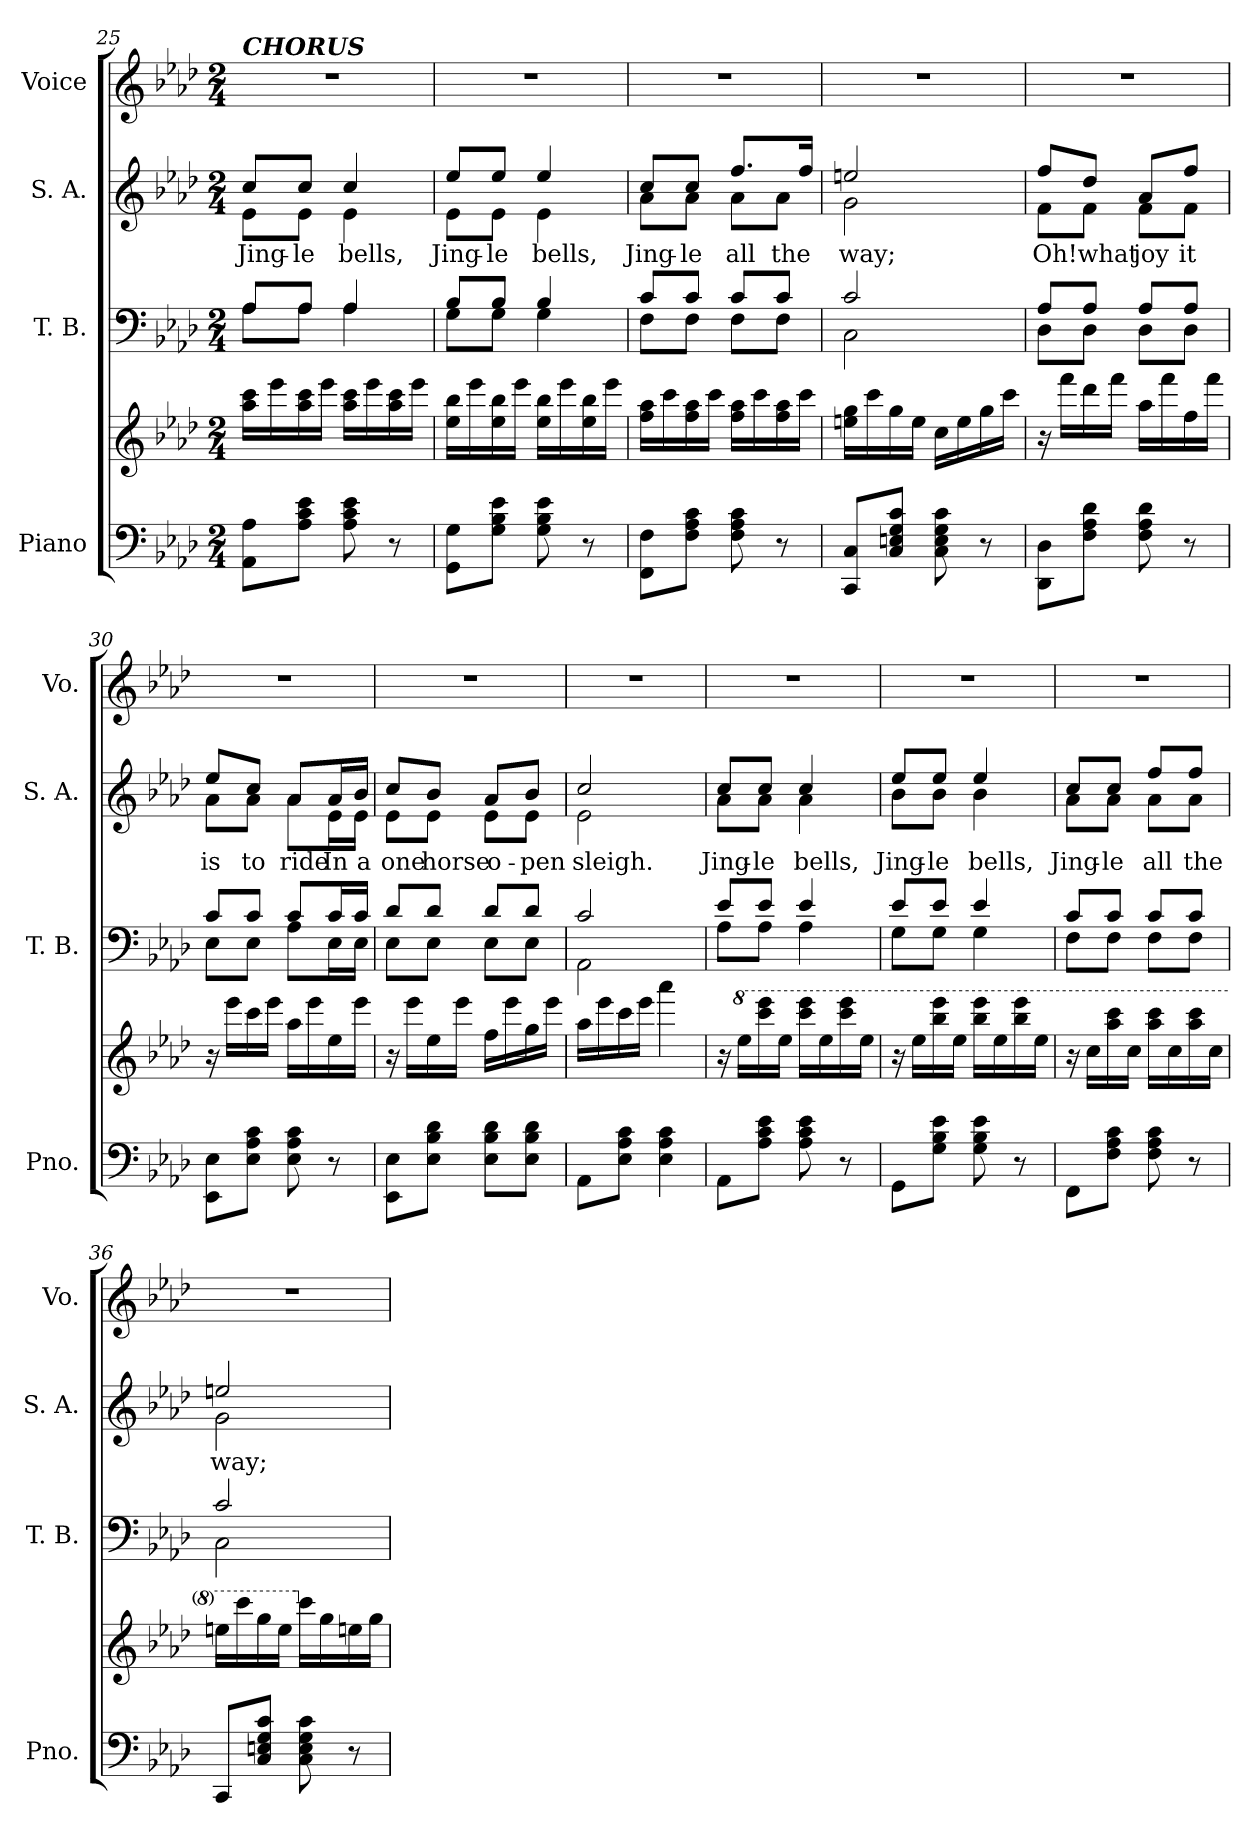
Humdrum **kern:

**kern	**kern	**kern	**kern	**text	**kern
*part4	*part4	*part3	*part2	*part2	*part1
*staff5	*staff4	*staff3	*staff2	*staff2	*staff1
*I"Piano	*	*I"T. B.	*I"S. A.	*	*I"Voice
*I'Pno.	*	*I'T. B.	*I'S. A.	*	*I'Vo.
!!LO:LB:g=z
*clefF4	*clefG2	*clefF4	*clefG2	*	*clefG2
*k[b-e-a-d-]	*k[b-e-a-d-]	*k[b-e-a-d-]	*k[b-e-a-d-]	*	*k[b-e-a-d-]
*M2/4	*M2/4	*M2/4	*M2/4	*	*M2/4
=25	=25	=25	=25	=25	=25
*	*	*^	*^	*	*
!	!	!	!	!	!	!	!LO:TX:Bi:t=CHORUS
!	!	!	!	!	!	!LO:LY:b	!
8AA-\ 8A-\L	16aa-\ 16ccc\LL	8A-/L	8A-\L	8cc/L	8e-\L	Jing-	2r
.	16eee-\	.	.	.	.	.	.
!	!	!	!	!	!	!LO:LY:b	!
8A-\ 8c\ 8e-\J	16aa-\ 16ccc\	8A-/J	8A-\J	8cc/J	8e-\J	-le	.
.	16eee-\JJ	.	.	.	.	.	.
!	!	!	!	!	!	!LO:LY:b	!
8A-\ 8c\ 8e-\	16aa-\ 16ccc\LL	4A-/	4A-\	4cc/	4e-\	bells,	.
.	16eee-\	.	.	.	.	.	.
8r	16aa-\ 16ccc\	.	.	.	.	.	.
.	16eee-\JJ	.	.	.	.	.	.
=26	=26	=26	=26	=26	=26	=26	=26
!	!	!	!	!	!	!LO:LY:b	!
8GG\ 8G\L	16ee-\ 16bb-\LL	8B-/L	8G\L	8ee-/L	8e-\L	Jing-	2r
.	16eee-\	.	.	.	.	.	.
!	!	!	!	!	!	!LO:LY:b	!
8G\ 8B-\ 8e-\J	16ee-\ 16bb-\	8B-/J	8G\J	8ee-/J	8e-\J	-le	.
.	16eee-\JJ	.	.	.	.	.	.
!	!	!	!	!	!	!LO:LY:b	!
8G\ 8B-\ 8e-\	16ee-\ 16bb-\LL	4B-/	4G\	4ee-/	4e-\	bells,	.
.	16eee-\	.	.	.	.	.	.
8r	16ee-\ 16bb-\	.	.	.	.	.	.
.	16eee-\JJ	.	.	.	.	.	.
=27	=27	=27	=27	=27	=27	=27	=27
!	!	!	!	!	!	!LO:LY:b	!
8FF\ 8F\L	16ff\ 16aa-\LL	8c/L	8F\L	8cc/L	8a-\L	Jing-	2r
.	16ccc\	.	.	.	.	.	.
!	!	!	!	!	!	!LO:LY:b	!
8F\ 8A-\ 8c\J	16ff\ 16aa-\	8c/J	8F\J	8cc/J	8a-\J	-le	.
.	16ccc\JJ	.	.	.	.	.	.
!	!	!	!	!	!	!LO:LY:b	!
8F\ 8A-\ 8c\	16ff\ 16aa-\LL	8c/L	8F\L	8.ff/L	8a-\L	all	.
.	16ccc\	.	.	.	.	.	.
!	!	!	!	!	!	!LO:LY:b	!
8r	16ff\ 16aa-\	8c/J	8F\J	.	8a-\J	the	.
.	16ccc\JJ	.	.	16ff/Jk	.	.	.
=28	=28	=28	=28	=28	=28	=28	=28
!	!	!	!	!	!	!LO:LY:b	!
8CC/ 8C/L	16een\ 16gg\LL	2c/	2C\	2een/	2g\	way;	2r
.	16ccc\	.	.	.	.	.	.
8C/ 8En/ 8G/ 8c/J	16gg\	.	.	.	.	.	.
.	16ee\JJ	.	.	.	.	.	.
8C\ 8E\ 8G\ 8c\	16cc\LL	.	.	.	.	.	.
.	16ee\	.	.	.	.	.	.
8r	16gg\	.	.	.	.	.	.
.	16ccc\JJ	.	.	.	.	.	.
!!LO:PB:g=z
=29	=29	=29	=29	=29	=29	=29	=29
!	!	!	!	!	!	!LO:LY:b	!
8DD-\ 8D-\L	16r	8A-/L	8D-\L	8ff/L	8f\L	Oh!	2r
.	16fff\LL	.	.	.	.	.	.
!	!	!	!	!	!	!LO:LY:b	!
8F\ 8A-\ 8d-\J	16ddd-\	8A-/J	8D-\J	8dd-/J	8f\J	what	.
.	16fff\JJ	.	.	.	.	.	.
!	!	!	!	!	!	!LO:LY:b	!
8F\ 8A-\ 8d-\	16aa-\LL	8A-/L	8D-\L	8a-/L	8f\L	joy	.
.	16fff\	.	.	.	.	.	.
!	!	!	!	!	!	!LO:LY:b	!
8r	16ff\	8A-/J	8D-\J	8ff/J	8f\J	it	.
.	16fff\JJ	.	.	.	.	.	.
=30	=30	=30	=30	=30	=30	=30	=30
!	!	!	!	!	!	!LO:LY:b	!
8EE-\ 8E-\L	16r	8c/L	8E-\L	8ee-/L	8a-\L	is	2r
.	16eee-\LL	.	.	.	.	.	.
!	!	!	!	!	!	!LO:LY:b	!
8E-\ 8A-\ 8c\J	16ccc\	8c/J	8E-\J	8cc/J	8a-\J	to	.
.	16eee-\JJ	.	.	.	.	.	.
!	!	!	!	!	!	!LO:LY:b	!
8E-\ 8A-\ 8c\	16aa-\LL	8c/L	8A-\L	8a-/L	8a-\L	ride	.
.	16eee-\	.	.	.	.	.	.
!	!	!	!	!	!	!LO:LY:b	!
8r	16ee-\	16c/L	16E-\L	16a-/L	16e-\L	In	.
!	!	!	!	!	!	!LO:LY:b	!
.	16eee-\JJ	16c/JJ	16E-\JJ	16b-/JJ	16e-\JJ	a	.
=31	=31	=31	=31	=31	=31	=31	=31
!	!	!	!	!	!	!LO:LY:b	!
8EE-\ 8E-\L	16r	8d-/L	8E-\L	8cc/L	8e-\L	one	2r
.	16eee-\LL	.	.	.	.	.	.
!	!	!	!	!	!	!LO:LY:b	!
8E-\ 8B-\ 8d-\J	16ee-\	8d-/J	8E-\J	8b-/J	8e-\J	horse	.
.	16eee-\JJ	.	.	.	.	.	.
!	!	!	!	!	!	!LO:LY:b	!
8E-\ 8B-\ 8d-\L	16ff\LL	8d-/L	8E-\L	8a-/L	8e-\L	o-	.
.	16eee-\	.	.	.	.	.	.
!	!	!	!	!	!	!LO:LY:b	!
8E-\ 8B-\ 8d-\J	16gg\	8d-/J	8E-\J	8b-/J	8e-\J	-pen	.
.	16eee-\JJ	.	.	.	.	.	.
=32	=32	=32	=32	=32	=32	=32	=32
!	!	!	!	!	!	!LO:LY:b	!
8AA-\L	16aa-\LL	2c/	2AA-\	2cc/	2e-\	sleigh.	2r
.	16eee-\	.	.	.	.	.	.
8E-\ 8A-\ 8c\J	16ccc\	.	.	.	.	.	.
.	16eee-\JJ	.	.	.	.	.	.
4E-\ 4A-\ 4c\	4aaa-\	.	.	.	.	.	.
!!LO:LB:g=z
=33	=33	=33	=33	=33	=33	=33	=33
!	!	!	!	!	!	!LO:LY:b	!
8AA-\L	16r	8e-/L	8A-\L	8cc/L	8a-\L	Jing-	2r
*	*8va	*	*	*	*	*	*
.	16eee-\LL	.	.	.	.	.	.
!	!	!	!	!	!	!LO:LY:b	!
8A-\ 8c\ 8e-\J	16cccc\ 16eeee-\	8e-/J	8A-\J	8cc/J	8a-\J	-le	.
.	16eee-\JJ	.	.	.	.	.	.
!	!	!	!	!	!	!LO:LY:b	!
8A-\ 8c\ 8e-\	16cccc\ 16eeee-\LL	4e-/	4A-\	4cc/	4a-\	bells,	.
.	16eee-\	.	.	.	.	.	.
8r	16cccc\ 16eeee-\	.	.	.	.	.	.
.	16eee-\JJ	.	.	.	.	.	.
=34	=34	=34	=34	=34	=34	=34	=34
!	!	!	!	!	!	!LO:LY:b	!
8GG\L	16r	8e-/L	8G\L	8ee-/L	8b-\L	Jing-	2r
.	16eee-\LL	.	.	.	.	.	.
!	!	!	!	!	!	!LO:LY:b	!
8G\ 8B-\ 8e-\J	16bbb-\ 16eeee-\	8e-/J	8G\J	8ee-/J	8b-\J	-le	.
.	16eee-\JJ	.	.	.	.	.	.
!	!	!	!	!	!	!LO:LY:b	!
8G\ 8B-\ 8e-\	16bbb-\ 16eeee-\LL	4e-/	4G\	4ee-/	4b-\	bells,	.
.	16eee-\	.	.	.	.	.	.
8r	16bbb-\ 16eeee-\	.	.	.	.	.	.
.	16eee-\JJ	.	.	.	.	.	.
=35	=35	=35	=35	=35	=35	=35	=35
!	!	!	!	!	!	!LO:LY:b	!
8FF\L	16r	8c/L	8F\L	8cc/L	8a-\L	Jing-	2r
.	16ccc\LL	.	.	.	.	.	.
!	!	!	!	!	!	!LO:LY:b	!
8F\ 8A-\ 8c\J	16aaa-\ 16cccc\	8c/J	8F\J	8cc/J	8a-\J	-le	.
.	16ccc\JJ	.	.	.	.	.	.
!	!	!	!	!	!	!LO:LY:b	!
8F\ 8A-\ 8c\	16aaa-\ 16cccc\LL	8c/L	8F\L	8ff/L	8a-\L	all	.
.	16ccc\	.	.	.	.	.	.
!	!	!	!	!	!	!LO:LY:b	!
8r	16aaa-\ 16cccc\	8c/J	8F\J	8ff/J	8a-\J	the	.
.	16ccc\JJ	.	.	.	.	.	.
=36	=36	=36	=36	=36	=36	=36	=36
!	!	!	!	!	!	!LO:LY:b	!
8CC/L	16eeen\LL	2c/	2C\	2een/	2g\	way;	2r
.	16cccc\	.	.	.	.	.	.
8C/ 8En/ 8G/ 8c/J	16ggg\	.	.	.	.	.	.
.	16eee\JJ	.	.	.	.	.	.
*	*X8va	*	*	*	*	*	*
8C\ 8E\ 8G\ 8c\	16ccc\LL	.	.	.	.	.	.
.	16gg\	.	.	.	.	.	.
8r	16een\	.	.	.	.	.	.
.	16gg\JJ	.	.	.	.	.	.
*	*	*v	*v	*	*	*	*
*	*	*	*v	*v	*	*
=	=	=	=	=	=
*-	*-	*-	*-	*-	*-
